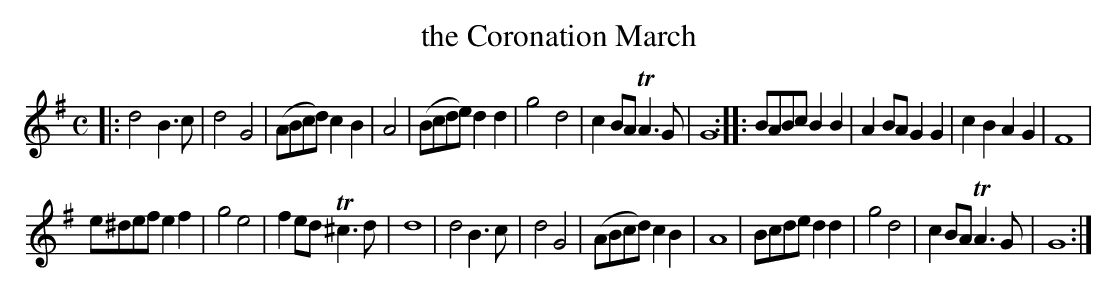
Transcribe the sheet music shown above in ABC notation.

X:1
T: the Coronation March
M: C
L: 1/8
K: G
|:\
d4 B3c | d4 G4 | (ABcd) c2B2 | A4 |\
(Bcde) d2d2 | g4 d4 | c2BA TA3G | G8 :|\
|:\
BABc B2B2 | A2BA G2G2 | c2B2 A2G2 | F8 |
e^def e2f2 | g4 e4 | f2ed T^c3d | d8 |\
d4 B3c | d4 G4 | (ABcd) c2B2 | A8 |\
Bcde d2d2 | g4 d4 | c2BA TA3G | G8 :|
